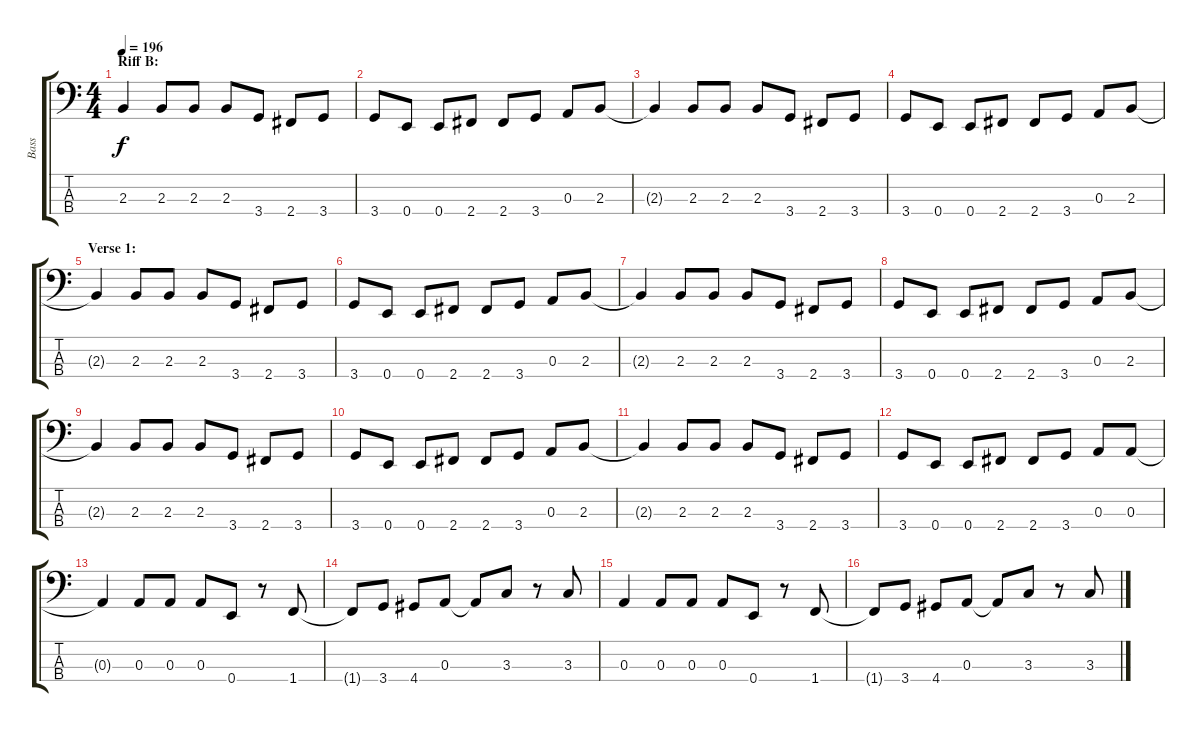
\track ("Bass" "Bass") {instrument electricbasspick}
\staff {score tabs}
\tuning (G2 D2 A1 E1) {hide}
\ts (4 4)
\section ("" "Riff B:")
\tempo 196
\clef f4
\ks c
2.3{t}.4{dy f} 2.3.8 2.3.8 2.3.8 3.4.8 2.4.8 3.4.8 |
3.4.8 0.4.8 0.4.8 2.4.8 2.4.8 3.4.8 0.3.8 2.3.8 |
2.3{t}.4 2.3.8 2.3.8 2.3.8 3.4.8 2.4.8 3.4.8 |
3.4.8 0.4.8 0.4.8 2.4.8 2.4.8 3.4.8 0.3.8 2.3.8 |
\section ("" "Verse 1:")
2.3{t}.4 2.3.8 2.3.8 2.3.8 3.4.8 2.4.8 3.4.8 |
3.4.8 0.4.8 0.4.8 2.4.8 2.4.8 3.4.8 0.3.8 2.3.8 |
2.3{t}.4 2.3.8 2.3.8 2.3.8 3.4.8 2.4.8 3.4.8 |
3.4.8 0.4.8 0.4.8 2.4.8 2.4.8 3.4.8 0.3.8 2.3.8 |
2.3{t}.4 2.3.8 2.3.8 2.3.8 3.4.8 2.4.8 3.4.8 |
3.4.8 0.4.8 0.4.8 2.4.8 2.4.8 3.4.8 0.3.8 2.3.8 |
2.3{t}.4 2.3.8 2.3.8 2.3.8 3.4.8 2.4.8 3.4.8 |
3.4.8 0.4.8 0.4.8 2.4.8 2.4.8 3.4.8 0.3.8 0.3.8 |
0.3{t}.4 0.3.8 0.3.8 0.3.8 0.4.8 r.8 1.4.8 |
1.4{t}.8 3.4.8 4.4.8 0.3.8 0.3{t}.8 3.3.8 r.8 3.3.8 |
0.3.4 0.3.8 0.3.8 0.3.8 0.4.8 r.8 1.4.8 |
1.4{t}.8 3.4.8 4.4.8 0.3.8 0.3{t}.8 3.3.8 r.8 3.3.8
